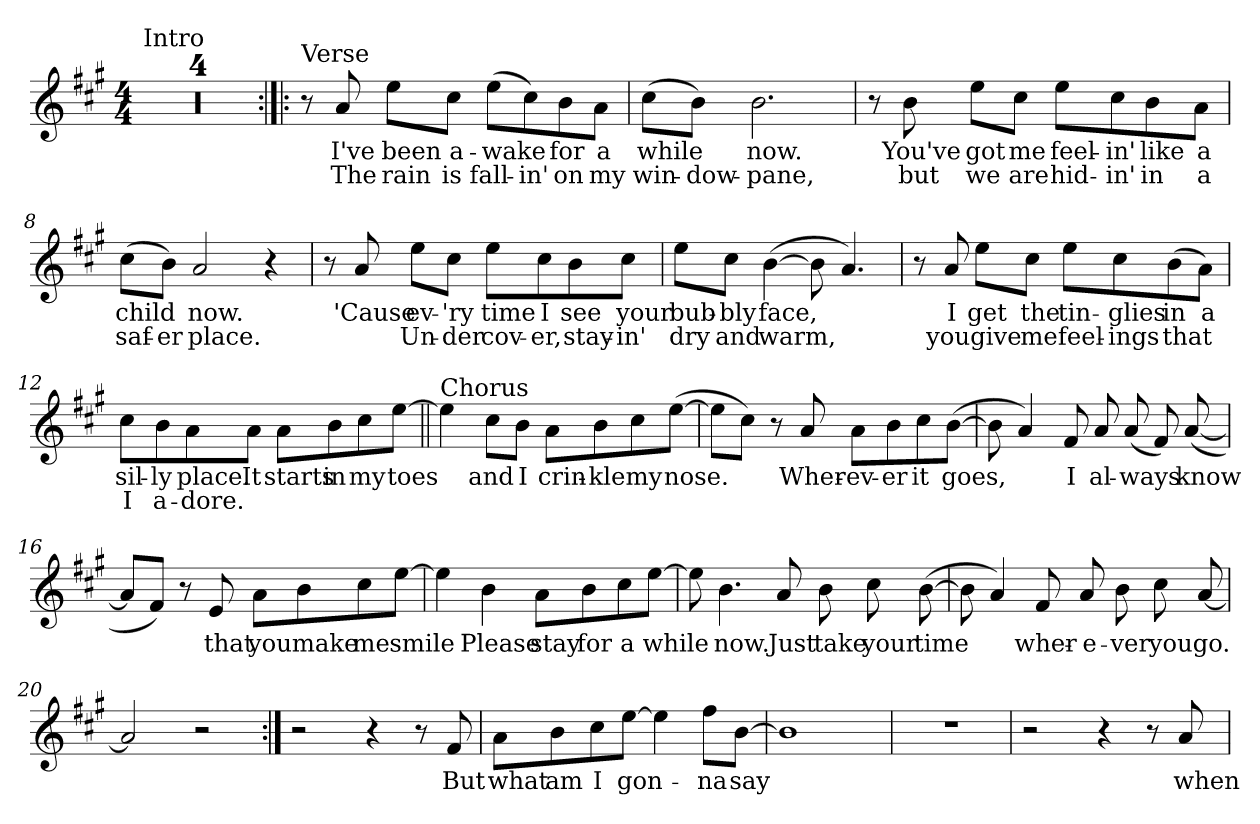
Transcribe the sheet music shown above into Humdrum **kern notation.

**kern	**text	**text
*part1	*part1	*part1
*staff1	*staff1	*staff1
*clefG2	*	*
*k[f#c#g#]	*	*
*A:	*	*
*M4/4	*	*
=1!|:	=1!|:	=1!|:
!LO:TX:a:t=Intro	!	!
1r	.	.
=2	=2	=2
1r	.	.
=3	=3	=3
1r	.	.
=4	=4	=4
1r	.	.
!!LO:LB:g=z
=5:|!|:	=5:|!|:	=5:|!|:
!LO:TX:a:t=Verse	!	!
8r	.	.
!	!LO:LY:b	!LO:LY:b
8a	I've	The
!	!LO:LY:b	!LO:LY:b
8eeL	been	rain
!	!LO:LY:b	!LO:LY:b
8cc#J	a-	is
!	!LO:LY:b	!LO:LY:b
(8eeL	-wake	fall-
!	!	!LO:LY:b
8cc#)	.	-in'
!	!LO:LY:b	!LO:LY:b
8b	for	on
!	!LO:LY:b	!LO:LY:b
8aJ	a	my
=6	=6	=6
!	!LO:LY:b	!LO:LY:b
(8cc#L	while	win-
!	!	!LO:LY:b
8bJ)	.	-dow-
!	!LO:LY:b	!LO:LY:b
2.b	now.	-pane,
=7	=7	=7
8r	.	.
!	!LO:LY:b	!LO:LY:b
8b	You've	but
!	!LO:LY:b	!LO:LY:b
8eeL	got	we
!	!LO:LY:b	!LO:LY:b
8cc#J	me	are
!	!LO:LY:b	!LO:LY:b
8eeL	feel-	hid-
!	!LO:LY:b	!LO:LY:b
8cc#	-in'	-in'
!	!LO:LY:b	!LO:LY:b
8b	like	in
!	!LO:LY:b	!LO:LY:b
8aJ	a	a
=8	=8	=8
!	!LO:LY:b	!LO:LY:b
(8cc#L	child	saf-
!	!	!LO:LY:b
8bJ)	.	-er
!	!LO:LY:b	!LO:LY:b
2a	now.	place.
4r	.	.
!!LO:LB:g=z
=9	=9	=9
8r	.	.
!	!LO:LY:b	!
8a	'Cause	.
!	!LO:LY:b	!LO:LY:b
8eeL	ev-	Un-
!	!LO:LY:b	!LO:LY:b
8cc#J	-'ry	-der
!	!LO:LY:b	!LO:LY:b
8eeL	time	cov-
!	!LO:LY:b	!LO:LY:b
8cc#	I	-er,
!	!LO:LY:b	!LO:LY:b
8b	see	stay-
!	!LO:LY:b	!LO:LY:b
8cc#J	your	-in'
=10	=10	=10
!	!LO:LY:b	!LO:LY:b
8eeL	bub-	dry
!	!LO:LY:b	!LO:LY:b
8cc#J	-bly	and
!	!LO:LY:b	!LO:LY:b
([4b	face,	warm,
8bL]	.	.
4.a)	.	.
=11	=11	=11
8r	.	.
!	!LO:LY:b	!LO:LY:b
8a	I	you
!	!LO:LY:b	!LO:LY:b
8eeL	get	give
!	!LO:LY:b	!LO:LY:b
8cc#J	the	me
!	!LO:LY:b	!LO:LY:b
8eeL	tin-	feel-
!	!LO:LY:b	!LO:LY:b
8cc#	-glies	-ings
!	!LO:LY:b	!LO:LY:b
(8b	in	that
!	!LO:LY:b	!
8aJ)	a	.
=12	=12	=12
!	!LO:LY:b	!LO:LY:b
8cc#L	sil-	I
!	!LO:LY:b	!LO:LY:b
8b	-ly	a-
!	!LO:LY:b	!LO:LY:b
8a	place.	-dore.
!	!LO:LY:b	!
8aZJ	It	.
!	!LO:LY:b	!
8aL	starts	.
!	!LO:LY:b	!
8b	in	.
!	!LO:LY:b	!
8cc#	my	.
!	!LO:LY:b	!
[8eeJ	toes	.
!!LO:LB:g=z
=13||	=13||	=13||
!LO:TX:a:t=Chorus	!	!
4ee]	.	.
!	!LO:LY:b	!
8cc#L	and	.
!	!LO:LY:b	!
8bJ	I	.
!	!LO:LY:b	!
8aL	crin-	.
!	!LO:LY:b	!
8b	-kle	.
!	!LO:LY:b	!
8cc#	my	.
!	!LO:LY:b	!
([8eeJ	nose.	.
=14	=14	=14
8eeL]	.	.
8cc#J)	.	.
8r	.	.
!	!LO:LY:b	!
8a	Wher-	.
!	!LO:LY:b	!
8aL	-ev-	.
!	!LO:LY:b	!
8b	-er	.
!	!LO:LY:b	!
8cc#	it	.
!	!LO:LY:b	!
([8bJ	goes,	.
=15	=15	=15
8bL]	.	.
4a)	.	.
!	!LO:LY:b	!
8f#	I	.
!	!LO:LY:b	!
8aL	al-	.
!	!LO:LY:b	!
(8a	-ways	.
8f#)	.	.
!	!LO:LY:b	!
([8aJ	know	.
=16	=16	=16
8aL]	.	.
8f#J)	.	.
8r	.	.
!	!LO:LY:b	!
8e	that	.
!	!LO:LY:b	!
8aL	you	.
!	!LO:LY:b	!
8b	make	.
!	!LO:LY:b	!
8cc#	me	.
!	!LO:LY:b	!
[8eeJ	smile	.
!!LO:LB:g=z
=17	=17	=17
4ee]	.	.
!	!LO:LY:b	!
4b	Please	.
!	!LO:LY:b	!
8aL	stay	.
!	!LO:LY:b	!
8b	for	.
!	!LO:LY:b	!
8cc#	a	.
!	!LO:LY:b	!
[8eeJ	while	.
=18	=18	=18
8eeL]	.	.
!	!LO:LY:b	!
4.b	now.	.
!	!LO:LY:b	!
8aL	Just	.
!	!LO:LY:b	!
8b	take	.
!	!LO:LY:b	!
8cc#	your	.
!	!LO:LY:b	!
([8bJ	time	.
=19	=19	=19
8bL]	.	.
4a)	.	.
!	!LO:LY:b	!
8f#	wher-	.
!	!LO:LY:b	!
8aL	-e-	.
!	!LO:LY:b	!
8b	-ver	.
!	!LO:LY:b	!
8cc#	you	.
!	!LO:LY:b	!
[8aJ	go.	.
=20	=20	=20
2a]	.	.
2r	.	.
!!LO:LB:g=z
=21:|!	=21:|!	=21:|!
2r	.	.
4r	.	.
8r	.	.
!	!LO:LY:b	!
8f#	But	.
=22	=22	=22
!	!LO:LY:b	!
8aL	what	.
!	!LO:LY:b	!
8b	am	.
!	!LO:LY:b	!
8cc#	I	.
!	!LO:LY:b	!
[8eeJ	gon-	.
4ee]	.	.
!	!LO:LY:b	!
8ff#L	-na	.
!	!LO:LY:b	!
[8bJ	say	.
=23	=23	=23
1b]	.	.
=24	=24	=24
1r	.	.
!!LO:LB:g=z
=25	=25	=25
2r	.	.
4r	.	.
8r	.	.
!	!LO:LY:b	!
8a	when	.
=	=	=
*-	*-	*-
